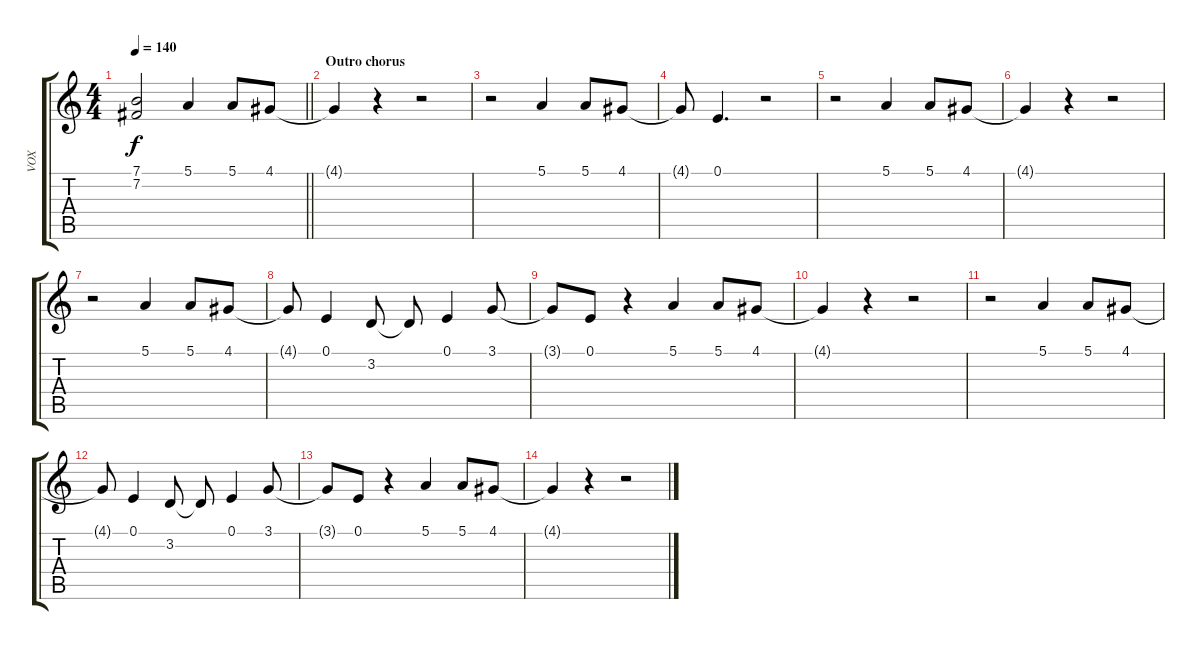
\track ("VOX" "VOX") {instrument tenorsax}
\staff {score tabs}
\tuning (E4 B3 G3 D3 A2 E2) {hide}
\ts (4 4)
\tempo 140
\clef g2
\barLineRight lightlight
\ks c
(7.1{t} 7.2{t}).2{dy f} 5.1.4 5.1.8 4.1.8 |
\section ("" "Outro chorus")
4.1{t}.4 r.4 r.2 |
r.2 5.1.4 5.1.8 4.1.8 |
4.1{t}.8 0.1.4{d} r.2 |
r.2 5.1.4 5.1.8 4.1.8 |
4.1{t}.4 r.4 r.2 |
r.2 5.1.4 5.1.8 4.1.8 |
4.1{t}.8 0.1.4 3.2.8 3.2{t}.8 0.1.4 3.1.8 |
3.1{t}.8 0.1.8 r.4 5.1.4 5.1.8 4.1.8 |
4.1{t}.4 r.4 r.2 |
r.2 5.1.4 5.1.8 4.1.8 |
4.1{t}.8 0.1.4 3.2.8 3.2{t}.8 0.1.4 3.1.8 |
3.1{t}.8 0.1.8 r.4 5.1.4 5.1.8 4.1.8 |
4.1{t}.4 r.4 r.2
